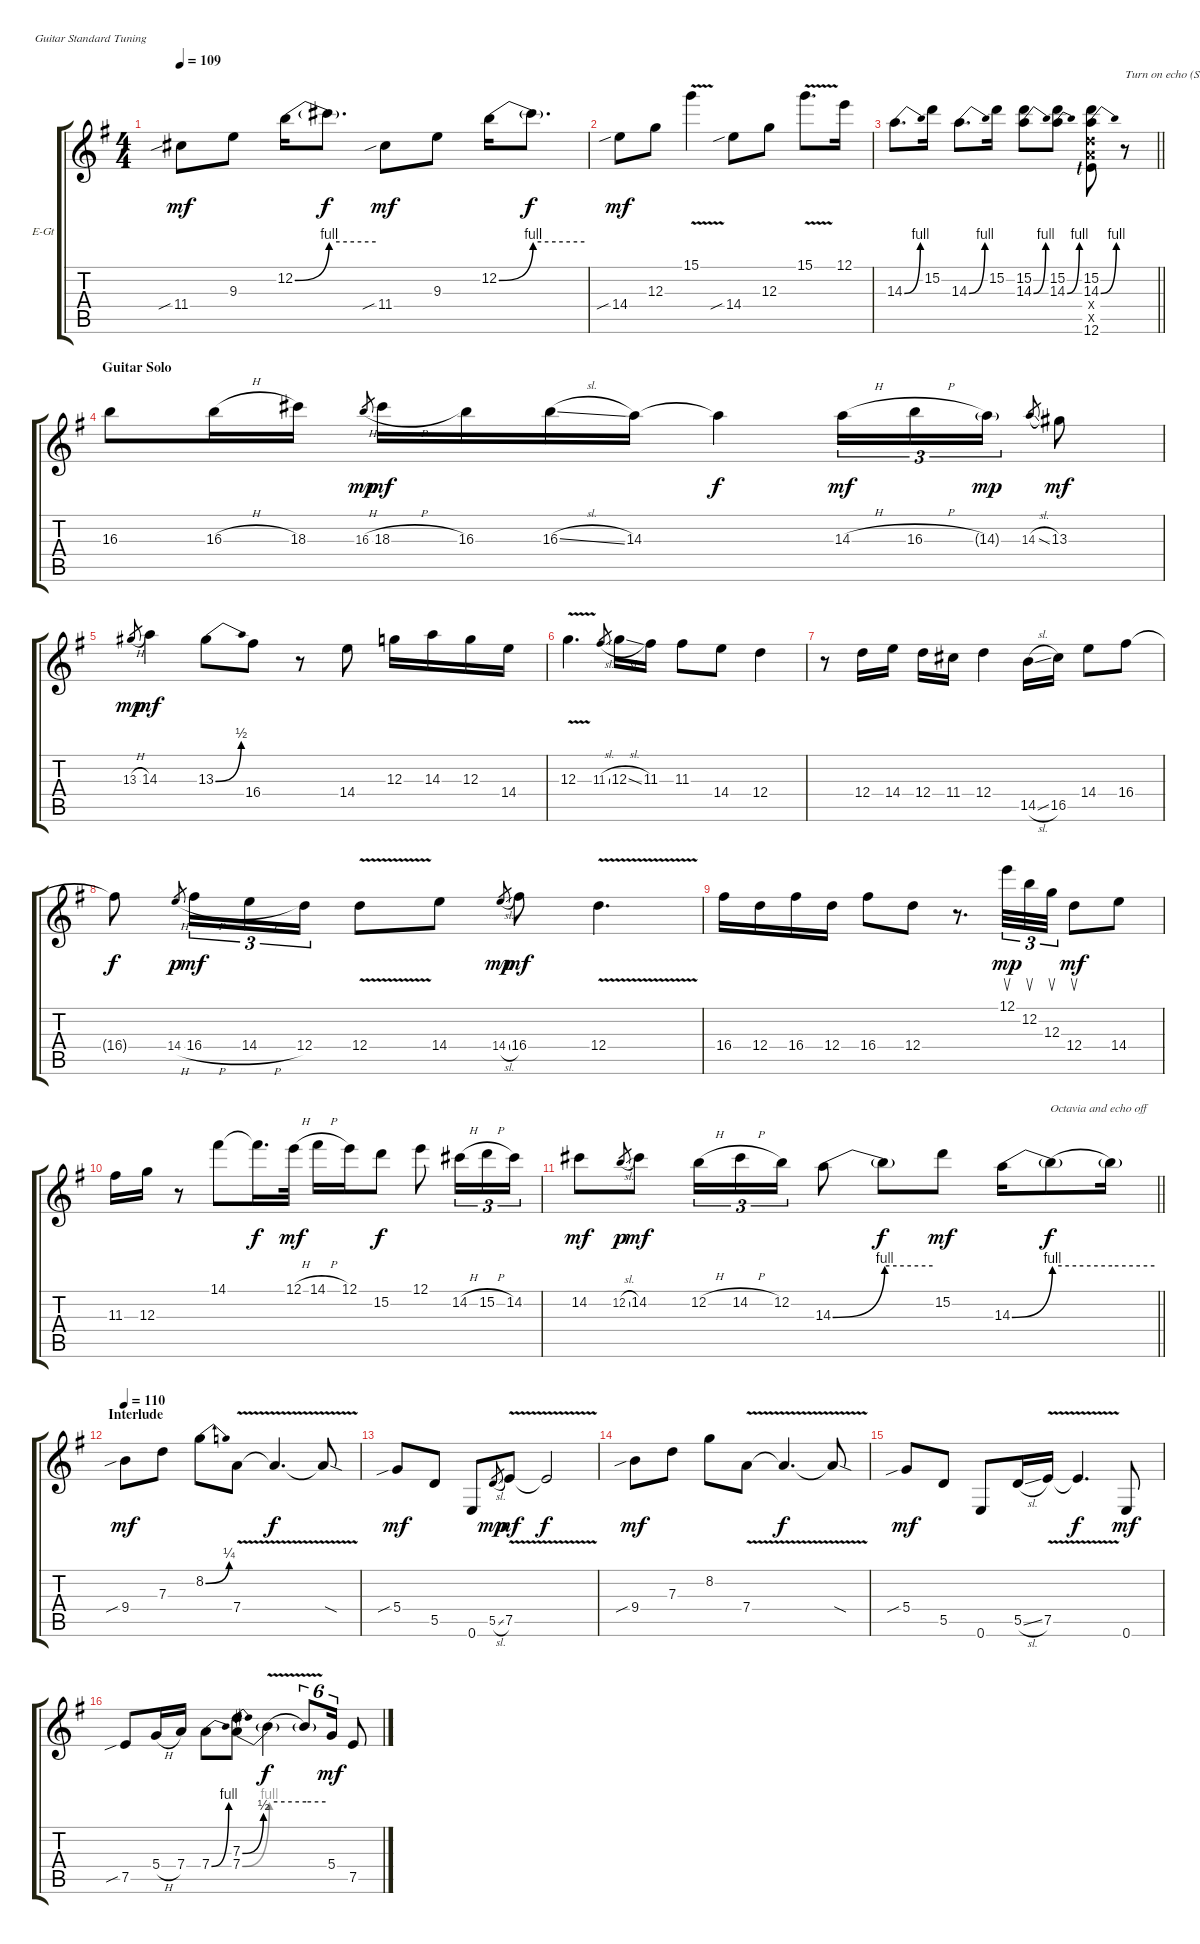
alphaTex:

\bracketExtendMode groupsimilarinstruments
\firstSystemTrackNameOrientation horizontal
\otherSystemsTrackNameOrientation horizontal
\track ("Guitar: Jimi Hendrix (Fuzz Face) " "E-Gt") {instrument overdrivenguitar}
\staff {score tabs}
\tuning (E4 B3 G3 D3 A2 E2)
\ts (4 4)
\tempo 109
\clef g2
\ks g
11.4{sib}.8{dy mf} 9.3.8 12.2{be (bend 0 0 60 4)}.16 12.2{be (hold 0 4 60 4) t}.8{d dy f} 11.4{sib}.8{dy mf} 9.3.8 12.2{be (bend 0 0 60 4)}.16 12.2{be (hold 0 4 60 4) t}.8{d dy f} |
14.4{sib}.8{dy mf} 12.3.8 15.1{v}.4 14.4{sib}.8 12.3.8 15.1{v}.8{d} 12.1.16 |
\barLineRight lightlight
14.3{be (bend 0 0 60 4)}.8{d} 15.2.16 14.3{be (bend 0 0 60 4)}.8{d} 15.2.16 (15.2 14.3{be (bend 0 0 60 4)}).8 (15.2 14.3{be (bend 0 0 60 4)}).8 (15.2 14.3{be (bend 0 0 60 4)} 12.4{x} 12.5{x} 12.6{lf 1}).8 r.8{txt "Turn on echo (Slapback) and Octavia"} |
\section ("" "Guitar Solo")
16.3.8 16.3{h}.16 18.3.16 16.3{h}.8{gr dy mp} 18.3{h}.16{dy mf} 16.3.16 16.3{sl}.16 14.3.16 14.3{t}.4{dy f} 14.3{h}.16{tu (3 2) dy mf} 16.3{h}.16{tu (3 2)} 14.3{g}.16{tu (3 2) dy mp} 14.3{sl}.8{gr} 13.3.8{dy mf} |
13.3{h}.8{gr dy mp} 14.3.4{dy mf} 13.3{be (bend 0 0 60 2)}.8 16.4.8 r.8 14.4.8 12.3.16 14.3.16 12.3.16 14.4.16 |
12.3{v}.4{d} 11.3{sl}.8{gr} 12.3{sl}.16 11.3.16 11.3.8 14.4.8 12.4.4 |
r.8 12.4.16 14.4.16 12.4.16 11.4.16 12.4.4 14.5{sl}.16 16.5.16 14.4.8 16.4.8 |
16.4{t}.8{dy f} 14.4{h}.8{gr dy p} 16.4{h}.16{tu (3 2) dy mf} 14.4{h}.16{tu (3 2)} 12.4.16{tu (3 2)} 12.4{v}.8 14.4.8 14.4{sl}.8{gr dy mp} 16.4.8{dy mf} 12.4{v}.4{d} |
16.4.16 12.4.16 16.4.16 12.4.16 16.4.8 12.4.8 r.8{d} 12.1.32{su tu (3 2) dy mp} 12.2.32{su tu (3 2)} 12.3.32{su tu (3 2)} 12.4.8{su dy mf} 14.4.8 |
11.3.16 12.3.16 r.8 14.1.8 14.1{t}.16{d dy f} 12.1{h}.32{dy mf} 14.1{h}.16 12.1.16 15.2.8{dy f} 12.1.8 14.2{h}.16{tu (3 2)} 15.2{h}.16{tu (3 2)} 14.2.16{tu (3 2)} |
\barLineRight lightlight
14.2.8{dy mf} 12.2{sl}.8{gr dy p} 14.2.8{dy mf} 12.2{h}.16{tu (3 2)} 14.2{h}.16{tu (3 2)} 12.2.16{tu (3 2)} 14.3{be (bend 0 0 60 4)}.8 14.3{be (hold 0 4 60 4) t}.8{dy f} 15.2.8{dy mf} 14.3{be (bend 0 0 60 4)}.16 14.3{be (hold 0 4 60 4) t}.8{txt "Octavia and echo off" dy f} 14.3{be (hold 0 4 60 4) t}.16 |
\section ("" "Interlude")
\tempo 110
9.4{sib}.8{dy mf} 7.3.8 8.2{be (bend 0 0 60 1)}.8 7.4{v}.8 7.4{v t}.4{d dy f} 7.4{v sod t}.8 |
5.4{sib}.8{dy mf} 5.5.8 0.6.8 5.5{sl}.8{gr dy mp} 7.5{v}.8{dy mf} 7.5{v t}.2{dy f} |
9.4{sib}.8{dy mf} 7.3.8 8.2.8 7.4{v}.8 7.4{v t}.4{d dy f} 7.4{v sod t}.8 |
5.4{sib}.8{dy mf} 5.5.8 0.6.8 5.5{sl}.16 7.5{v}.16 7.5{v t}.4{d dy f} 0.6.8{dy mf} |
7.5{sib}.8 5.4{h}.16 7.4.16 7.4{be (bend 0 0 60 4)}.8 (7.3{be (bend 0 0 60 2)} 7.4{be (bend 0 0 60 4)}).8 7.4{be (hold 0 4 60 4) v t}.4{dy f} 7.4{be (hold 0 4 60 4) t}.8{tu (6 4)} 5.4.16{tu (6 4) dy mf} 7.5.8
